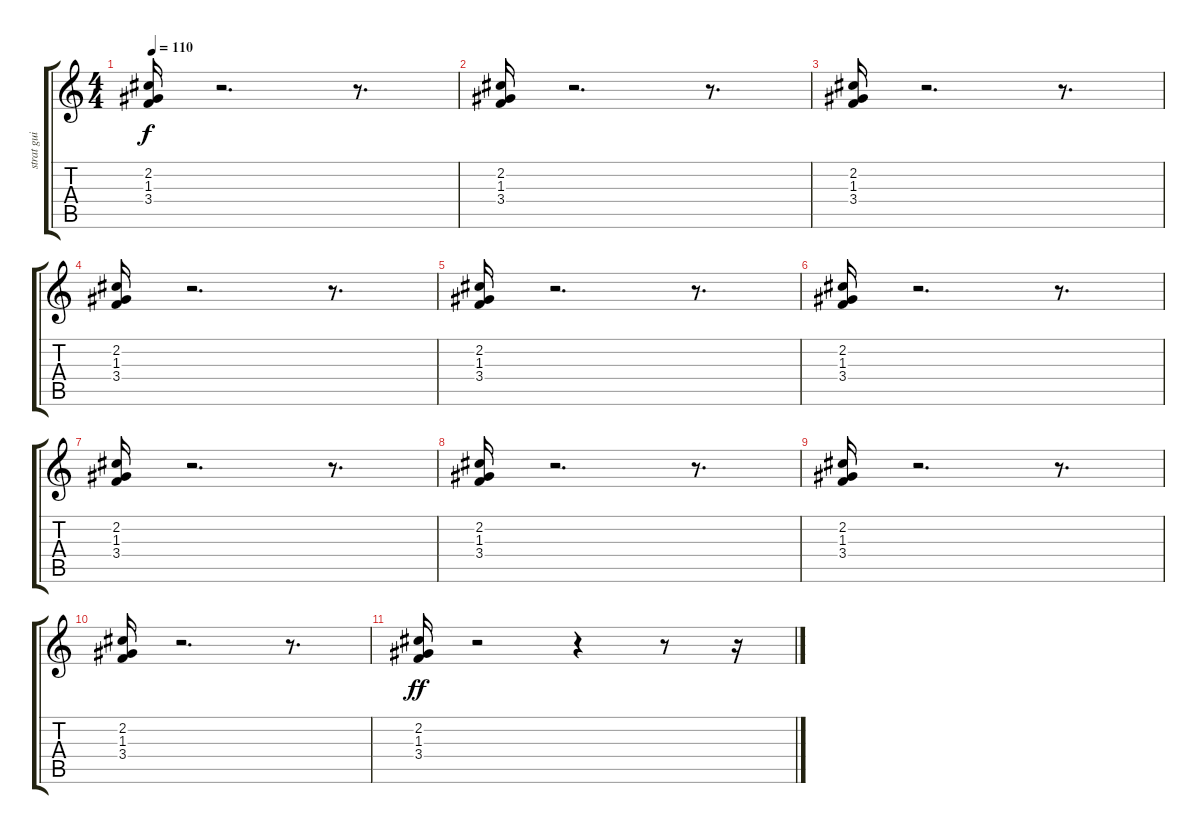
\track ("strat gui" "strat gui") {instrument electricguitarclean}
\staff {score tabs}
\tuning (E4 B3 G3 D3 A2 E2) {hide}
\ts (4 4)
\tempo 110
\clef g2
\ks c
(2.2 1.3 3.4).16{dy f} r.2{d} r.8{d} |
(2.2 1.3 3.4).16 r.2{d} r.8{d} |
(2.2 1.3 3.4).16 r.2{d} r.8{d} |
(2.2 1.3 3.4).16 r.2{d} r.8{d} |
(2.2 1.3 3.4).16 r.2{d} r.8{d} |
(2.2 1.3 3.4).16 r.2{d} r.8{d} |
(2.2 1.3 3.4).16 r.2{d} r.8{d} |
(2.2 1.3 3.4).16 r.2{d} r.8{d} |
(2.2 1.3 3.4).16 r.2{d} r.8{d} |
(2.2 1.3 3.4).16 r.2{d} r.8{d} |
(2.2 1.3 3.4).16{dy ff} r.2 r.4 r.8 r.16
